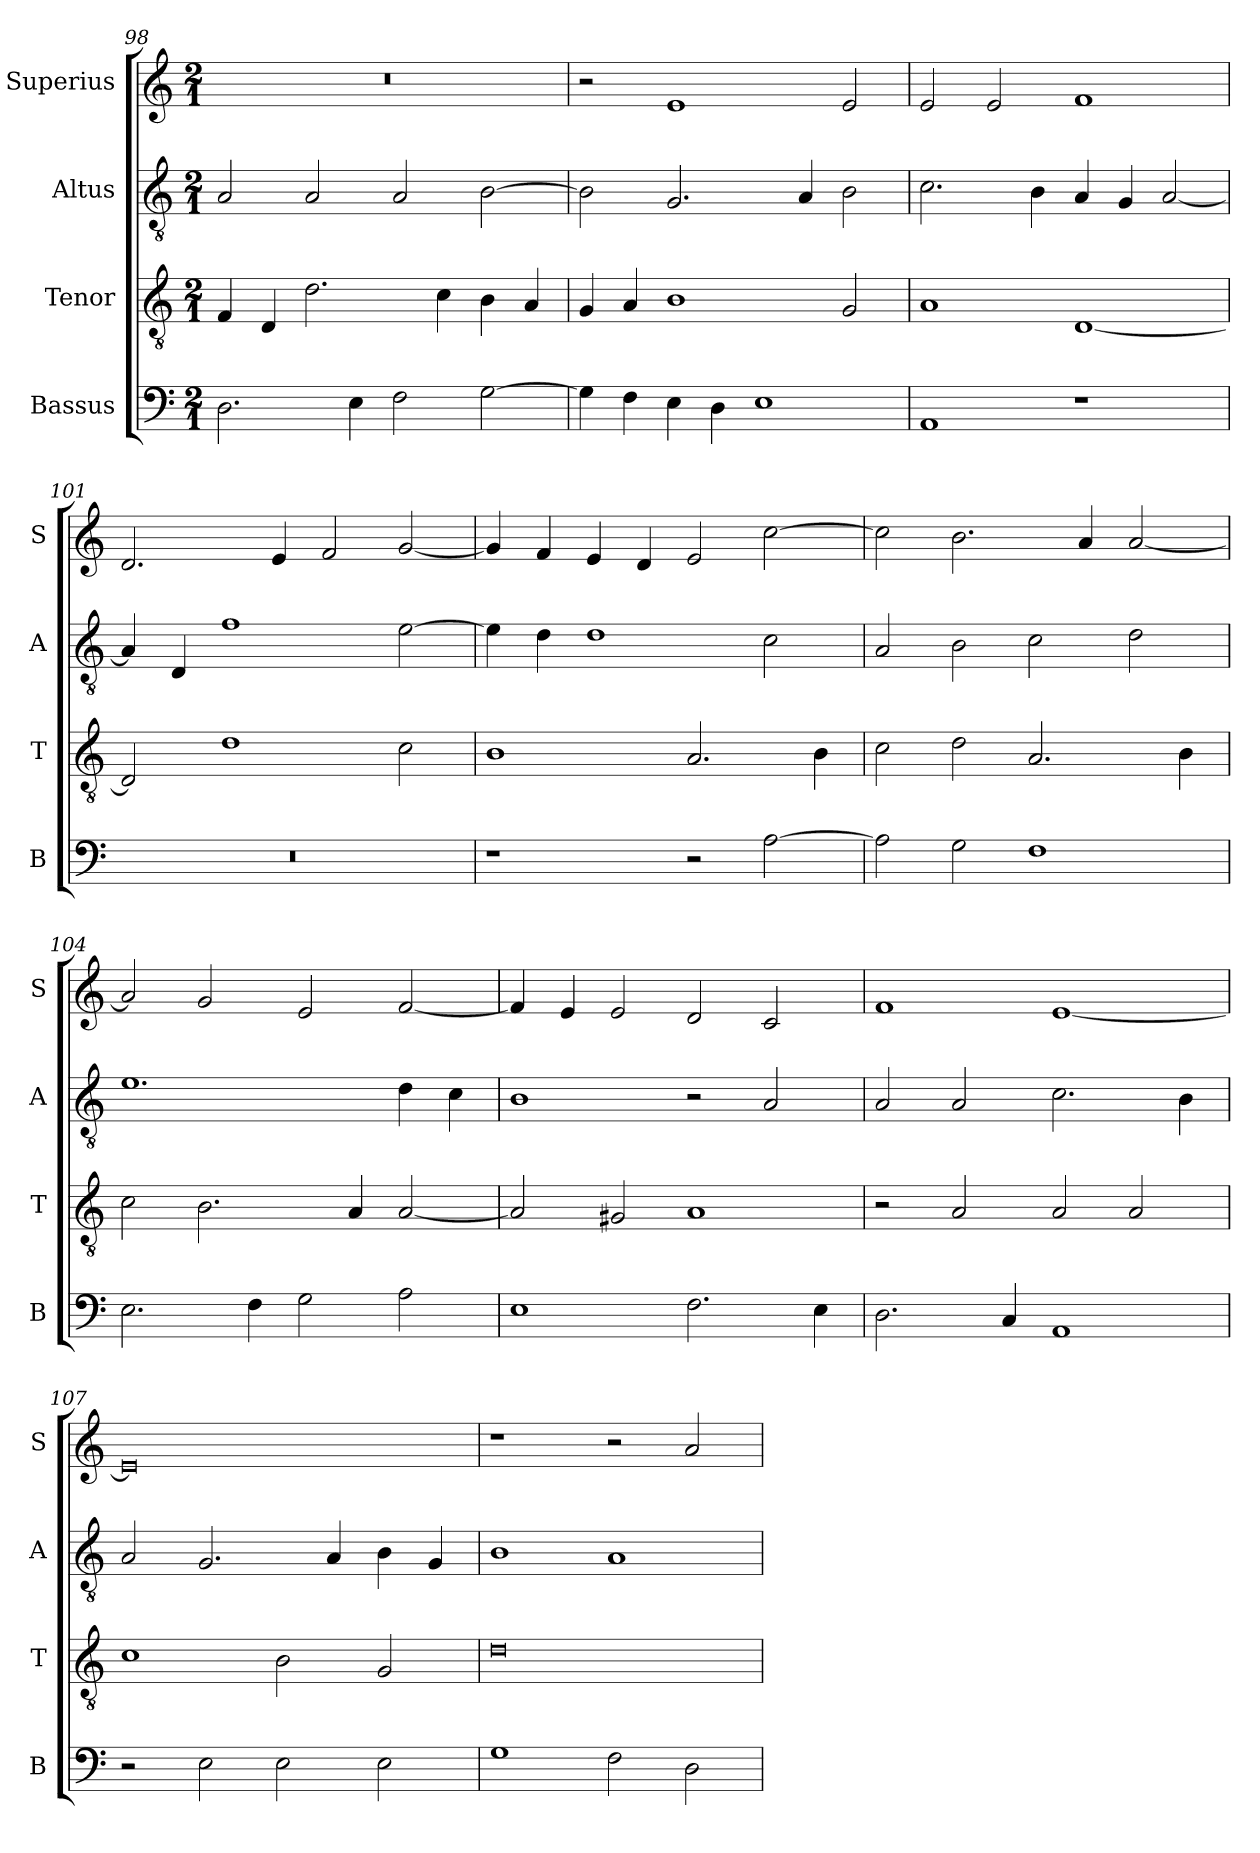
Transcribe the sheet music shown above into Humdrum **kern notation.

**kern	**kern	**kern	**kern
*part4	*part3	*part2	*part1
*staff4	*staff3	*staff2	*staff1
*I"Bassus	*I"Tenor	*I"Altus	*I"Superius
*I'B	*I'T	*I'A	*I'S
*clefF4	*clefGv2	*clefGv2	*clefG2
*k[]	*k[]	*k[]	*k[]
*C:	*C:	*C:	*C:
*M2/1	*M2/1	*M2/1	*M2/1
=98	=98	=98	=98
2.D	4F	2A	0r
.	4D	.	.
.	2.d	2A	.
4E	.	.	.
2F	.	2A	.
.	4c	.	.
[2G	4B	[2B	.
.	4A	.	.
=99	=99	=99	=99
4G]	4G	2B]	2r
4F	4A	.	.
4E	1B	2.G	1e
4D	.	.	.
1E	.	.	.
.	.	4A	.
.	2G	2B	2e
=100	=100	=100	=100
1AA	1A	2.c	2e
.	.	.	2e
.	.	4B	.
1r	[1D	4A	1f
.	.	4G	.
.	.	[2A	.
=101	=101	=101	=101
0r	2D]	4A]	2.d
.	.	4D	.
.	1d	1f	.
.	.	.	4e
.	.	.	2f
.	2c	[2e	[2g
=102	=102	=102	=102
1r	1B	4e]	4g]
.	.	4d	4f
.	.	1d	4e
.	.	.	4d
2r	2.A	.	2e
[2A	.	2c	[2cc
.	4B	.	.
=103	=103	=103	=103
2A]	2c	2A	2cc]
2G	2d	2B	2.b
1F	2.A	2c	.
.	.	.	4a
.	.	2d	[2a
.	4B	.	.
=104	=104	=104	=104
2.E	2c	1.e	2a]
.	2.B	.	2g
4F	.	.	.
2G	.	.	2e
.	4A	.	.
2A	[2A	4d	[2f
.	.	4c	.
=105	=105	=105	=105
1E	2A]	1B	4f]
.	.	.	4e
.	2G#X	.	2e
2.F	1A	2r	2d
.	.	2A	2c
4E	.	.	.
=106	=106	=106	=106
2.D	2r	2A	1f
.	2A	2A	.
4C	.	.	.
1AA	2A	2.c	[1e
.	2A	.	.
.	.	4B	.
=107	=107	=107	=107
2r	1c	2A	0e]
2E	.	2.G	.
2E	2B	.	.
.	.	4A	.
2E	2G	4B	.
.	.	4G	.
=108	=108	=108	=108
1G	0d	1B	1r
2F	.	1A	2r
2D	.	.	2a
=	=	=	=
*-	*-	*-	*-
